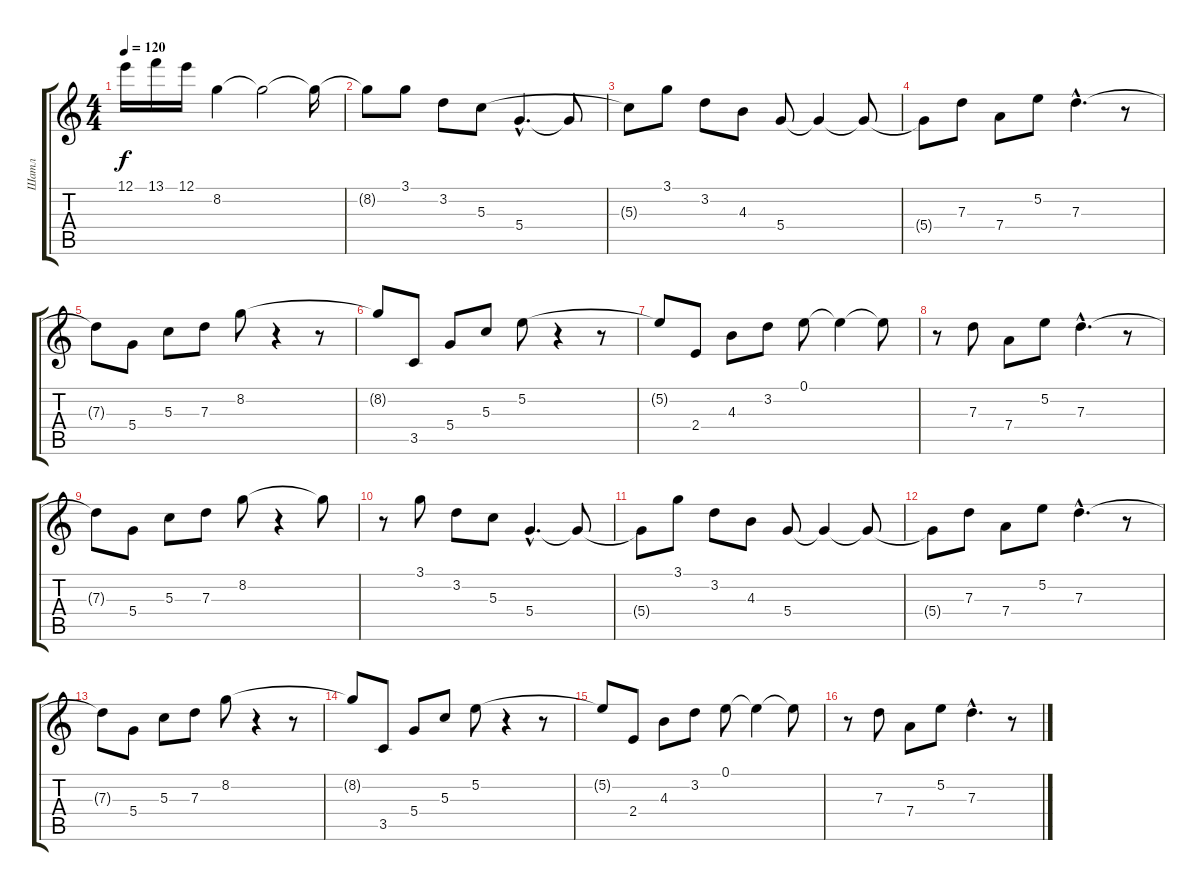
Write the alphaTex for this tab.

\track ("Шатл" "Шатл") {instrument distortionguitar}
\staff {score tabs}
\tuning (E4 B3 G3 D3 A2 E2) {hide}
\ts (4 4)
\tempo 120
\clef g2
\ks c
12.1.16{dy f} 13.1.16 12.1.16 8.2.4 8.2{t}.2 8.2{t}.16 |
8.2{t}.8 3.1.8 3.2.8 5.3.8 5.4{hac}.4{d} 5.4{t}.8 |
5.3{t}.8 3.1.8 3.2.8 4.3.8 5.4.8 5.4{t}.4 5.4{t}.8 |
5.4{t}.8 7.3.8 7.4.8 5.2.8 7.3{hac}.4{d} r.8 |
7.3{t}.8 5.4.8 5.3.8 7.3.8 8.2.8 r.4 r.8 |
8.2{t}.8 3.5.8 5.4.8 5.3.8 5.2.8 r.4 r.8 |
5.2{t}.8 2.4.8 4.3.8 3.2.8 0.1.8 0.1{t}.4 0.1{t}.8 |
r.8 7.3.8 7.4.8 5.2.8 7.3{hac}.4{d} r.8 |
7.3{t}.8 5.4.8 5.3.8 7.3.8 8.2.8 r.4 8.2{t}.8 |
r.8 3.1.8 3.2.8 5.3.8 5.4{hac}.4{d} 5.4{t}.8 |
5.4{t}.8 3.1.8 3.2.8 4.3.8 5.4.8 5.4{t}.4 5.4{t}.8 |
5.4{t}.8 7.3.8 7.4.8 5.2.8 7.3{hac}.4{d} r.8 |
7.3{t}.8 5.4.8 5.3.8 7.3.8 8.2.8 r.4 r.8 |
8.2{t}.8 3.5.8 5.4.8 5.3.8 5.2.8 r.4 r.8 |
5.2{t}.8 2.4.8 4.3.8 3.2.8 0.1.8 0.1{t}.4 0.1{t}.8 |
r.8 7.3.8 7.4.8 5.2.8 7.3{hac}.4{d} r.8
